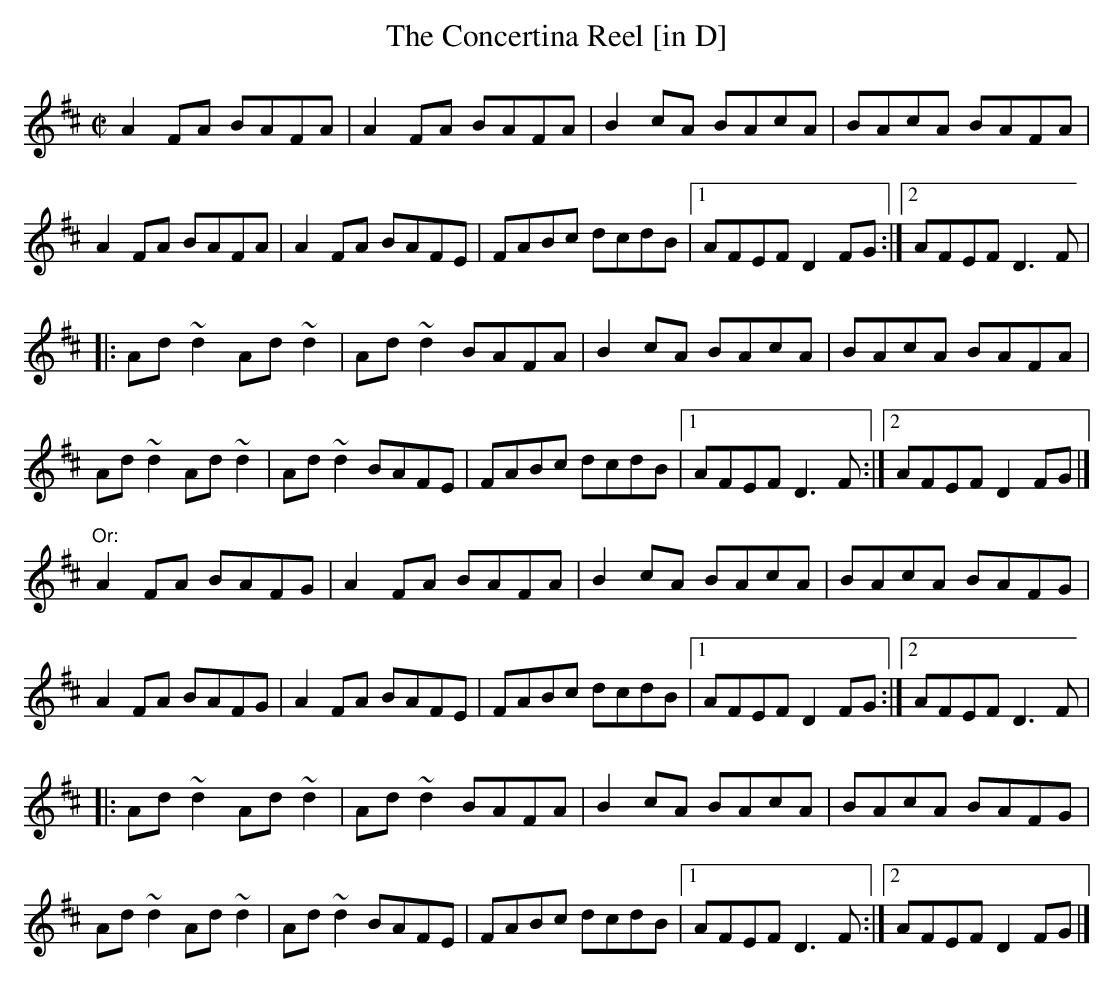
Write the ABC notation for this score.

X:1
T:Concertina Reel [in D], The
M:C|
L:1/8
K:D
A2FA BAFA|A2FA BAFA|B2cA BAcA|BAcA BAFA|!
A2FA BAFA|A2FA BAFE|FABc dcdB|1AFEF D2FG:|2AFEF D3F|!
|:Ad~d2 Ad~d2|Ad~d2 BAFA|B2cA BAcA|BAcA BAFA|!
Ad~d2 Ad~d2|Ad~d2 BAFE|FABc dcdB|1AFEF D3F:|2AFEF D2FG|]!
"Or:"
A2FA BAFG|A2FA BAFA|B2cA BAcA|BAcA BAFG|!
A2FA BAFG|A2FA BAFE|FABc dcdB|1AFEF D2FG:|2AFEF D3F|!
|:Ad~d2 Ad~d2|Ad~d2 BAFA|B2cA BAcA|BAcA BAFG|!
Ad~d2 Ad~d2|Ad~d2 BAFE|FABc dcdB|1AFEF D3F:|2AFEF D2FG|]!
